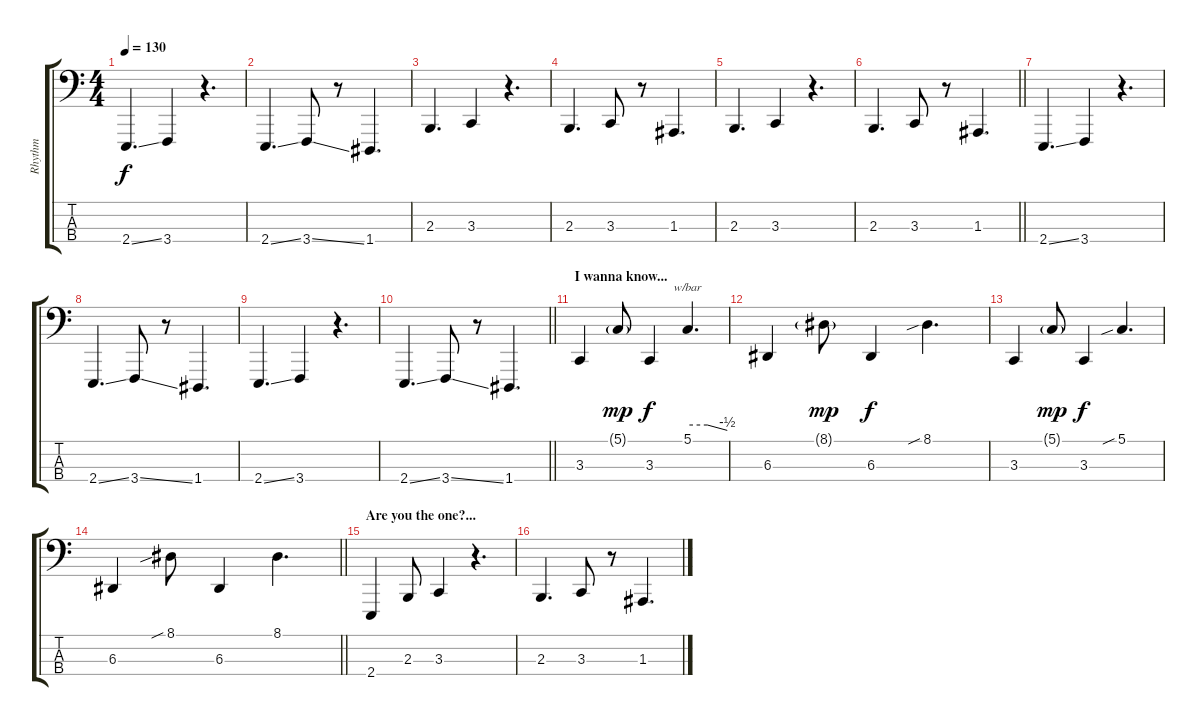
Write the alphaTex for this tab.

\track ("Rhythm" "Rhythm") {instrument lead8bassandlead}
\staff {score tabs}
\tuning (G2 D2 A1 D1) {hide}
\ts (4 4)
\tempo 130
\clef f4
\ks c
2.4{ss}.4{d dy f} 3.4.4 r.4{d} |
2.4{ss}.4{d} 3.4{ss}.8 r.8 1.4.4{d} |
2.3.4{d} 3.3.4 r.4{d} |
2.3.4{d} 3.3.8 r.8 1.3.4{d} |
2.3.4{d} 3.3.4 r.4{d} |
\barLineRight lightlight
2.3.4{d} 3.3.8 r.8 1.3.4{d} |
2.4{ss}.4{d} 3.4.4 r.4{d} |
2.4{ss}.4{d} 3.4{ss}.8 r.8 1.4.4{d} |
2.4{ss}.4{d} 3.4.4 r.4{d} |
\barLineRight lightlight
2.4{ss}.4{d} 3.4{ss}.8 r.8 1.4.4{d} |
\section ("" "I wanna know...")
3.3.4 5.1{g}.8{dy mp} 3.3.4{dy f} 5.1.4{d tbe (custom default 0 0 30 0 60 -2)} |
6.3.4 8.1{g}.8{dy mp} 6.3.4{dy f} 8.1{sib}.4{d} |
3.3.4 5.1{g}.8{dy mp} 3.3.4{dy f} 5.1{sib}.4{d} |
\barLineRight lightlight
6.3.4 8.1{sib}.8 6.3.4 8.1.4{d} |
\section ("" "Are you the one?...")
2.4.4 2.3.8 3.3.4 r.4{d} |
2.3.4{d} 3.3.8 r.8 1.3.4{d}
